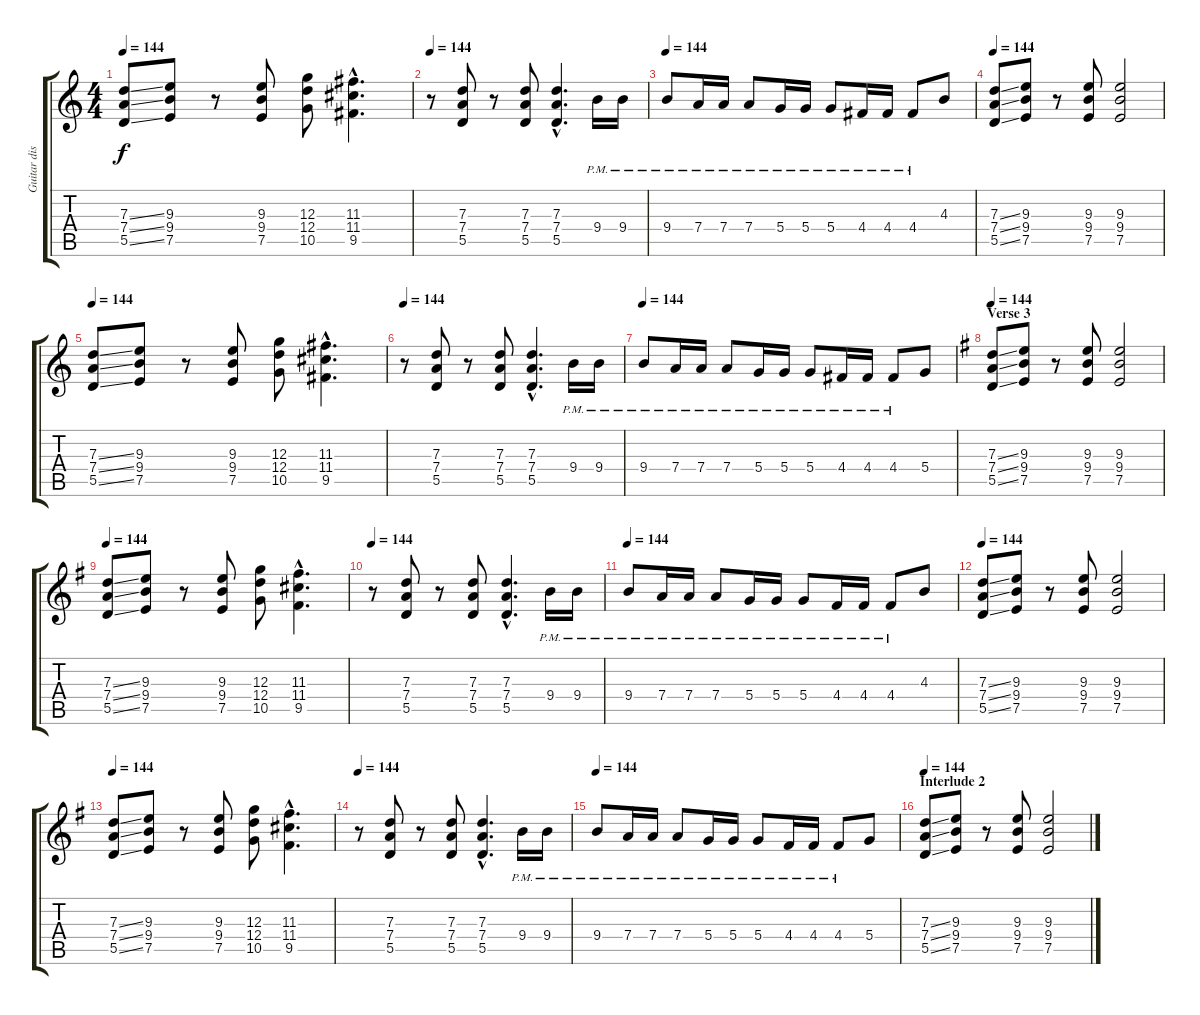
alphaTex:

\track ("Guitar distortion 3" "Guitar dis") {instrument distortionguitar}
\staff {score tabs}
\tuning (E4 B3 G3 D3 A2 E2) {hide}
\ts (4 4)
\tempo 144
\clef g2
\ks c
(7.3{ss} 7.4{ss} 5.5{ss}).8{dy f} (9.3 9.4 7.5).8 r.8 (9.3 9.4 7.5).8 (12.3 12.4 10.5).8 (11.3{hac} 11.4{hac} 9.5{hac}).4{d} |
\tempo 144
r.8 (7.3 7.4 5.5).8 r.8 (7.3 7.4 5.5).8 (7.3{hac} 7.4{hac} 5.5{hac}).4{d} 9.4{pm}.16 9.4{pm}.16 |
\tempo 144
9.4{pm}.8 7.4{pm}.16 7.4{pm}.16 7.4{pm}.8 5.4{pm}.16 5.4{pm}.16 5.4{pm}.8 4.4{pm}.16 4.4{pm}.16 4.4{pm}.8 4.3.8 |
\tempo 144
(7.3{ss} 7.4{ss} 5.5{ss}).8 (9.3 9.4 7.5).8 r.8 (9.3 9.4 7.5).8 (9.3 9.4 7.5).2 |
\tempo 144
(7.3{ss} 7.4{ss} 5.5{ss}).8 (9.3 9.4 7.5).8 r.8 (9.3 9.4 7.5).8 (12.3 12.4 10.5).8 (11.3{hac} 11.4{hac} 9.5{hac}).4{d} |
\tempo 144
r.8 (7.3 7.4 5.5).8 r.8 (7.3 7.4 5.5).8 (7.3{hac} 7.4{hac} 5.5{hac}).4{d} 9.4{pm}.16 9.4{pm}.16 |
\tempo 144
9.4{pm}.8 7.4{pm}.16 7.4{pm}.16 7.4{pm}.8 5.4{pm}.16 5.4{pm}.16 5.4{pm}.8 4.4{pm}.16 4.4{pm}.16 4.4{pm}.8 5.4.8 |
\section ("" "Verse 3")
\tempo 144
\ks eminor
(7.3{ss} 7.4{ss} 5.5{ss}).8 (9.3 9.4 7.5).8 r.8 (9.3 9.4 7.5).8 (9.3 9.4 7.5).2 |
\tempo 144
(7.3{ss} 7.4{ss} 5.5{ss}).8 (9.3 9.4 7.5).8 r.8 (9.3 9.4 7.5).8 (12.3 12.4 10.5).8 (11.3{hac} 11.4{hac} 9.5{hac}).4{d} |
\tempo 144
r.8 (7.3 7.4 5.5).8 r.8 (7.3 7.4 5.5).8 (7.3{hac} 7.4{hac} 5.5{hac}).4{d} 9.4{pm}.16 9.4{pm}.16 |
\tempo 144
9.4{pm}.8 7.4{pm}.16 7.4{pm}.16 7.4{pm}.8 5.4{pm}.16 5.4{pm}.16 5.4{pm}.8 4.4{pm}.16 4.4{pm}.16 4.4{pm}.8 4.3.8 |
\tempo 144
(7.3{ss} 7.4{ss} 5.5{ss}).8 (9.3 9.4 7.5).8 r.8 (9.3 9.4 7.5).8 (9.3 9.4 7.5).2 |
\tempo 144
(7.3{ss} 7.4{ss} 5.5{ss}).8 (9.3 9.4 7.5).8 r.8 (9.3 9.4 7.5).8 (12.3 12.4 10.5).8 (11.3{hac} 11.4{hac} 9.5{hac}).4{d} |
\tempo 144
r.8 (7.3 7.4 5.5).8 r.8 (7.3 7.4 5.5).8 (7.3{hac} 7.4{hac} 5.5{hac}).4{d} 9.4{pm}.16 9.4{pm}.16 |
\tempo 144
9.4{pm}.8 7.4{pm}.16 7.4{pm}.16 7.4{pm}.8 5.4{pm}.16 5.4{pm}.16 5.4{pm}.8 4.4{pm}.16 4.4{pm}.16 4.4{pm}.8 5.4.8 |
\section ("" "Interlude 2")
\tempo 144
(7.3{ss} 7.4{ss} 5.5{ss}).8 (9.3 9.4 7.5).8 r.8 (9.3 9.4 7.5).8 (9.3 9.4 7.5).2
